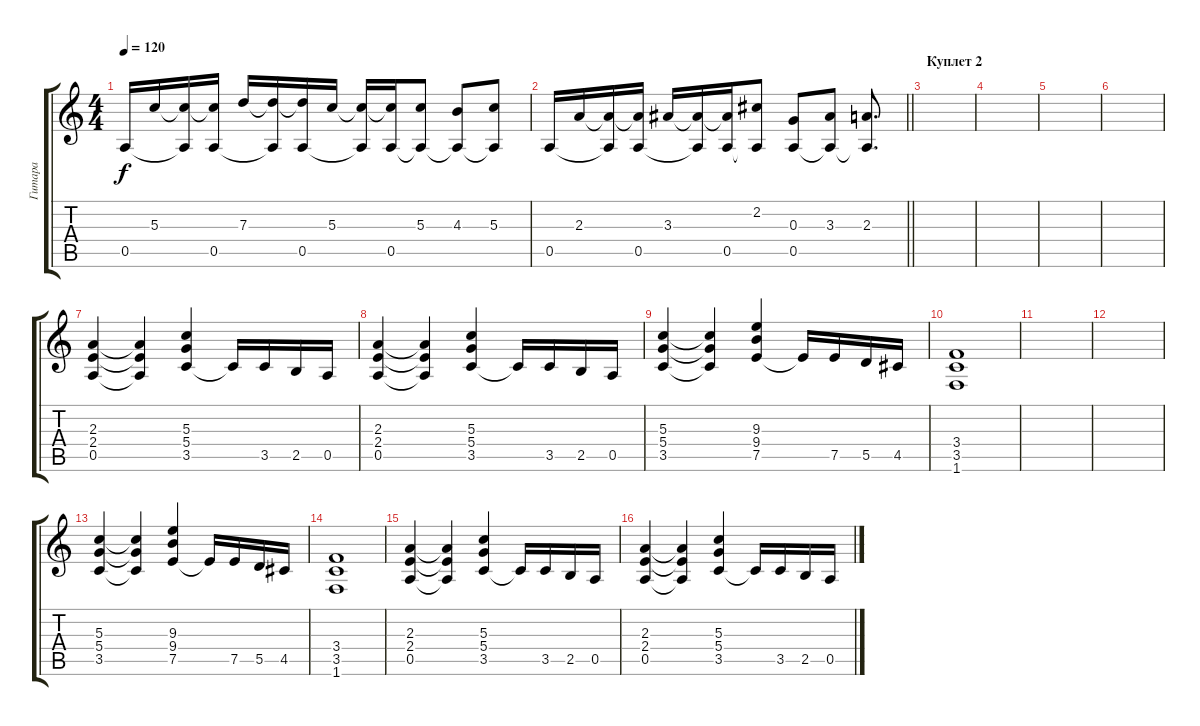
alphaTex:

\track ("Гитара" "Гитара") {instrument acousticguitarsteel}
\staff {score tabs}
\tuning (E4 B3 G3 D3 A2 E2) {hide}
\ts (4 4)
\tempo 120
\clef g2
\ks c
0.5.16{dy f} 5.3.16 (5.3{t} 0.5{t}).16 (5.3{t} 0.5).16 7.3.16 (7.3{t} 0.5{t}).16 (7.3{t} 0.5).16 5.3.16 (5.3{t} 0.5{t}).16 (5.3{t} 0.5).16 (5.3 0.5{t}).8 (4.3 0.5{t}).8 (5.3 0.5{t}).8 |
\barLineRight lightlight
0.5.16 2.3.16 (2.3{t} 0.5{t}).16 (2.3{t} 0.5).16 3.3.16 (3.3{t} 0.5{t}).16 (3.3{t} 0.5).16 (2.2 0.5{t}).8 (0.3 0.5).8 (3.3 0.5{t}).8 (2.3 0.5{t}).8{d} |
\section ("" "Куплет 2")
|
|
|
|
(2.3 2.4 0.5).4{instrument distortionguitar} (2.3{t} 2.4{t} 0.5{t}).4{instrument distortionguitar} (5.3 5.4 3.5).4{instrument distortionguitar} 3.5{t}.16 3.5.16{instrument distortionguitar} 2.5.16{instrument distortionguitar} 0.5.16{instrument distortionguitar} |
(2.3 2.4 0.5).4{instrument distortionguitar} (2.3{t} 2.4{t} 0.5{t}).4{instrument distortionguitar} (5.3 5.4 3.5).4{instrument distortionguitar} 3.5{t}.16 3.5.16{instrument distortionguitar} 2.5.16{instrument distortionguitar} 0.5.16{instrument distortionguitar} |
(5.3 5.4 3.5).4{instrument distortionguitar} (5.3{t} 5.4{t} 3.5{t}).4{instrument distortionguitar} (9.3 9.4 7.5).4{instrument distortionguitar} 7.5{t}.16 7.5.16{instrument distortionguitar} 5.5.16{instrument distortionguitar} 4.5.16{instrument distortionguitar} |
(3.4 3.5 1.6).1{instrument distortionguitar} |
|
|
(5.3 5.4 3.5).4{instrument distortionguitar} (5.3{t} 5.4{t} 3.5{t}).4{instrument distortionguitar} (9.3 9.4 7.5).4{instrument distortionguitar} 7.5{t}.16 7.5.16{instrument distortionguitar} 5.5.16{instrument distortionguitar} 4.5.16{instrument distortionguitar} |
(3.4 3.5 1.6).1{instrument distortionguitar} |
(2.3 2.4 0.5).4{instrument distortionguitar} (2.3{t} 2.4{t} 0.5{t}).4{instrument distortionguitar} (5.3 5.4 3.5).4{instrument distortionguitar} 3.5{t}.16 3.5.16{instrument distortionguitar} 2.5.16{instrument distortionguitar} 0.5.16{instrument distortionguitar} |
(2.3 2.4 0.5).4{instrument distortionguitar} (2.3{t} 2.4{t} 0.5{t}).4{instrument distortionguitar} (5.3 5.4 3.5).4{instrument distortionguitar} 3.5{t}.16 3.5.16{instrument distortionguitar} 2.5.16{instrument distortionguitar} 0.5.16{instrument distortionguitar}
